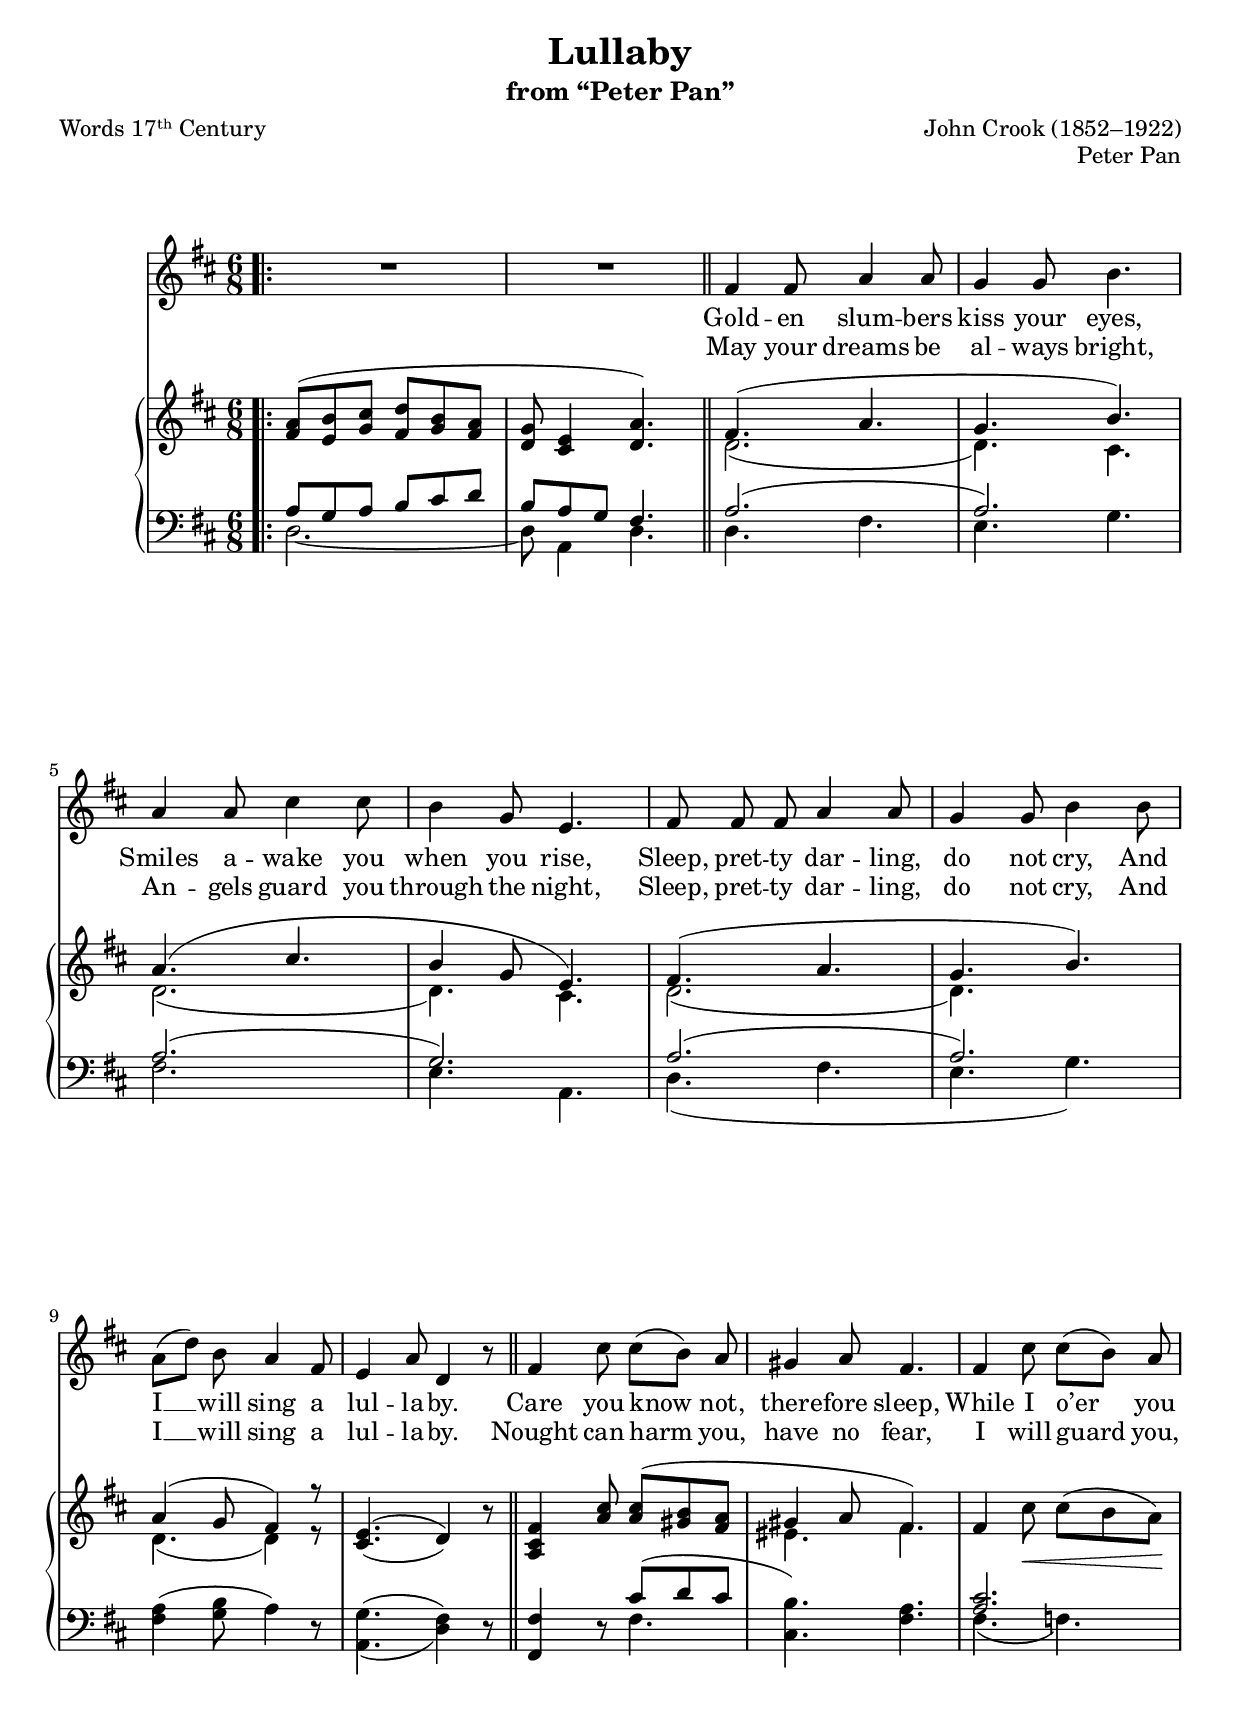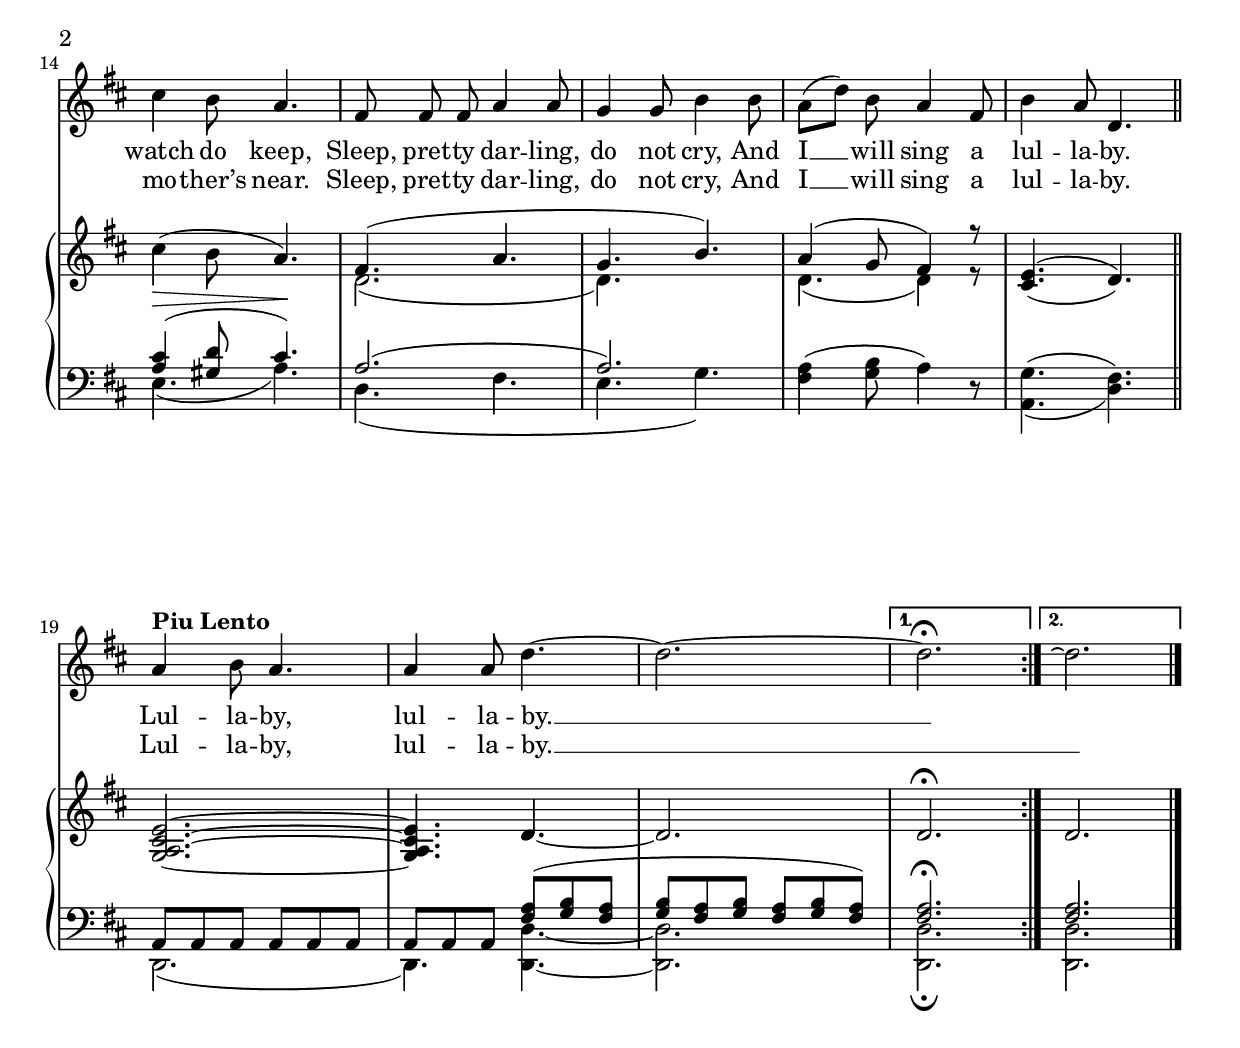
\version "2.19.52"
\language "english"
\include "Peter_Pan.ily"

\header {
  title = "Lullaby"
  subtitle = "from “Peter Pan”"
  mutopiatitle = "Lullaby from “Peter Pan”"
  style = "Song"
  poet = "Words 17ᵗʰ Century"
}

global = {
  \key d \major
  \time 6/8
}

dynamics = {
  \set Score.tempoHideNote = ##t

  \repeat volta 2 {
    \bar ".|:"
    \tempo 4 = 60

	s2.*2

    \bar "||"

	s2.*8

    \bar "||"

	s2.*2
	s4		s8\<	s4		s8\!	|
	s4\>		s8	s4.\!			|
	s2.*4

    \bar "||"

    \tempo "Piu Lento" 4 = 40

	s2.*3
  }
  \alternative {
    { s2. } { s2. }
  }

  \bar "|."
}

melody = \relative c' {
  \clef treble
  \global

  \repeat volta 2 {
	R2.*2						||

	fs4		fs8	a4		a8	|
	g4		g8	b4.			|
	a4		a8	cs4		cs8	|
	b4		g8	e4.			|

	fs8	fs	fs	a4		a8	|
	g4		g8	b4		b8	|
	a8[(	d])	b	a4		fs8	|
	e4		a8	d,4		r8	|

	fs4		cs'8	cs[(	b])	a8	|
	gs4		a8	fs4.			|
	fs4		cs'8	cs[(	b])	a8	|
	cs4		b8	a4.			|

	fs8	fs	fs	a4		a8	|
	g4		g8	b4		b8	|
	a8[(	d])	b	a4		fs8	|
	b4		a8	d,4.			|

	a'4		b8	a4.			|
	a4		a8	d4.~			|
	d2.~						|
  } \alternative {
    {
	d2.\fermata					|
    } {
	d2.\repeatTie					|
    }
  }
}

wordsOne = \lyricmode {
  Gold -- en slum -- bers kiss your eyes,
  Smiles a -- wake you when you rise,
  Sleep, pret -- ty dar -- ling, do not cry,
  And I __ will sing a lul -- la -- by.

  Care you know not, there -- fore sleep,
  While I o’er you watch do keep,
  Sleep, pret -- ty dar -- ling, do not cry,
  And I __ will sing a lul -- la -- by.

  Lul -- la -- by,
  lul -- la -- by. __
}

wordsTwo = \lyricmode {
  May your dreams be al -- ways bright,
  An -- gels guard you through the night,
  Sleep, pret -- ty dar -- ling, do not cry,
  And I __ will sing a lul -- la -- by.

  Nought can harm you, have no fear,
  I will guard you, mo -- ther’s near.
  Sleep, pret -- ty dar -- ling, do not cry,
  And I __ will sing a lul -- la -- by.

  Lul -- la -- by,
  lul -- la -- by. __ _
}

upperOne = \relative c' {
  \repeat volta 2 {
	<fs a>8(<e b'>	<g cs>	<fs d'>	<g b>	<fs a>	|
	<d g>8	<cs e>4		<d a'>4.)		|

	fs4.(			a			|
	g			b)			|
	a4.(			cs			|
	b4		g8	e4.)			|

	fs4.(			a			|
	g			b)			|
	a4(		g8	fs4)		r8	|
    \oneVoice
	<cs e>4._(^(		d4))		r8	|

    \voiceOne
	<a cs fs>4	<a' cs>8q(	<gs b>	<fs a>	|
	gs4		a8	fs4.)			|
    \oneVoice
	fs4		cs'8	cs(	b	a)	|
	cs4(		b8	a4.)			|

    \voiceOne
	fs4.(			a			|
	g			b)			|
	a4(		g8	fs4)		r8	|
    \oneVoice
	<cs e>4._(^(		d4.))			|

	<g, a cs e>2.~					|
	q4.			d'4.~			|
	d2.						|
  } \alternative {
    {
	d2.\fermata					|
    }
    {
	d2.						|
    }
  }
}

upperTwo = \relative c' {
  \repeat volta 2 {
	s2.*2						||

	d2.(						|
	d4.)			cs			|
	d2.(						|
	d4.)			cs			|

	d2.(						|
	d4.)			s			|
	d4.(			d4)		r8	|
	s2.						|

	s2.						|
	es4.			fs			|
	s2.						|
	s2.						|

	d2.(						|
	d4.)			s			|
	d4.(			d4)		r8	|
	s2.						|

	s2.*4						||||
  }
}

upper = {
  \clef treble
  \global
  <<
    \upperOne
    \\
    \upperTwo
  >>
}

lowerOne = \relative c' {
  \repeat volta 2 {
	a8	g	a	b	cs	d	|
	b8	a	g	fs4.			|

	a2.(						|
	a)						|
	a(						|
	g)						|

	a2.(						|
	a)						|
	s						|
	s						|

    \oneVoice
	<fs fs,>4	r8	%…
    \voiceOne
				cs'8(	d	cs	|
    \oneVoice
	<b cs,>4.)		<a fs>			|
    \voiceOne
	<a cs>2.					|
	q4(		<gs d'>8cs4.)			|

	a2.(						|
	a)						|
	s						|
	s						|

	a,8	a	a	a	a	a	|
	a	a	a	<fs' a>(<g b>	<fs a>	|
	<g b>	<fs a>	<g b>	<fs a>	<g b>	<fs a>)	|
  } \alternative {
    {
	q2.\fermata					|
    } {
	q2.						|
    }
  }
}

lowerTwo = \relative c {
  \repeat volta 2 {
	d2.~						|
	d8	a4		d4.			|

	d4.			fs			|
	e			g			|
	fs2.						|
	e4.			a,			|

	d4.(			fs			|
	e			g)			|
    \oneVoice
	<fs a>4(	<g b>8	a4)		r8	|
	<g a,>4.^(_(		<fs d>4))	r8	|

    \voiceTwo
	s4.			fs4.			|
	s2.			|
	fs4.(			f)			|
	e4.(			a4.)			|

	d,4.(			fs			|
	e			g)			|
    \oneVoice
	<fs a>4(	<g b>8	a4)		r8	|
	<g a,>4.^(_(		<fs d>4.))		|

    \voiceTwo
	d,2.(						|
	d4.)			<d d'>~			|
	q2.						|
  } \alternative {
    {
	q2.\fermata					|
    } {
	q2.						|
    }
  }
}

lower = {
  \clef bass
  \global
  <<
    \lowerOne
    \\
    \lowerTwo
  >>
}

\score {
  <<
    \new Staff
    \with {
    }
    {
      \new Voice = "melody" {
        \autoBeamOff
        \melody
      }
    }
    \new Lyrics \lyricsto "melody" \wordsOne
    \new Lyrics \lyricsto "melody" \wordsTwo
    \new PianoStaff
    \with {
    }
    <<
      \new Staff = "upper" \upper
      \new Dynamics = "dynamics" \dynamics
      \new Staff = "lower" \lower
    >>
  >>
  \layout {}
}

\score {
  <<
    \new Staff
    \with {
      midiInstrument = #"clarinet"
    }
    {
      \new Voice = "melody" <<
        \melody
        \dynamics
      >>
    }
    \new Lyrics \lyricsto "melody" \wordsOne
    \new Lyrics \lyricsto "melody" \wordsTwo
    \new PianoStaff
    \with {
      midiInstrument = #"acoustic grand"
    }
    <<
      \new Staff = "upper" <<
        \upper
        \dynamics
      >>
      \new Staff = "lower" <<
        \lower
        \dynamics
      >>
    >>
  >>
  \midi {}
}
